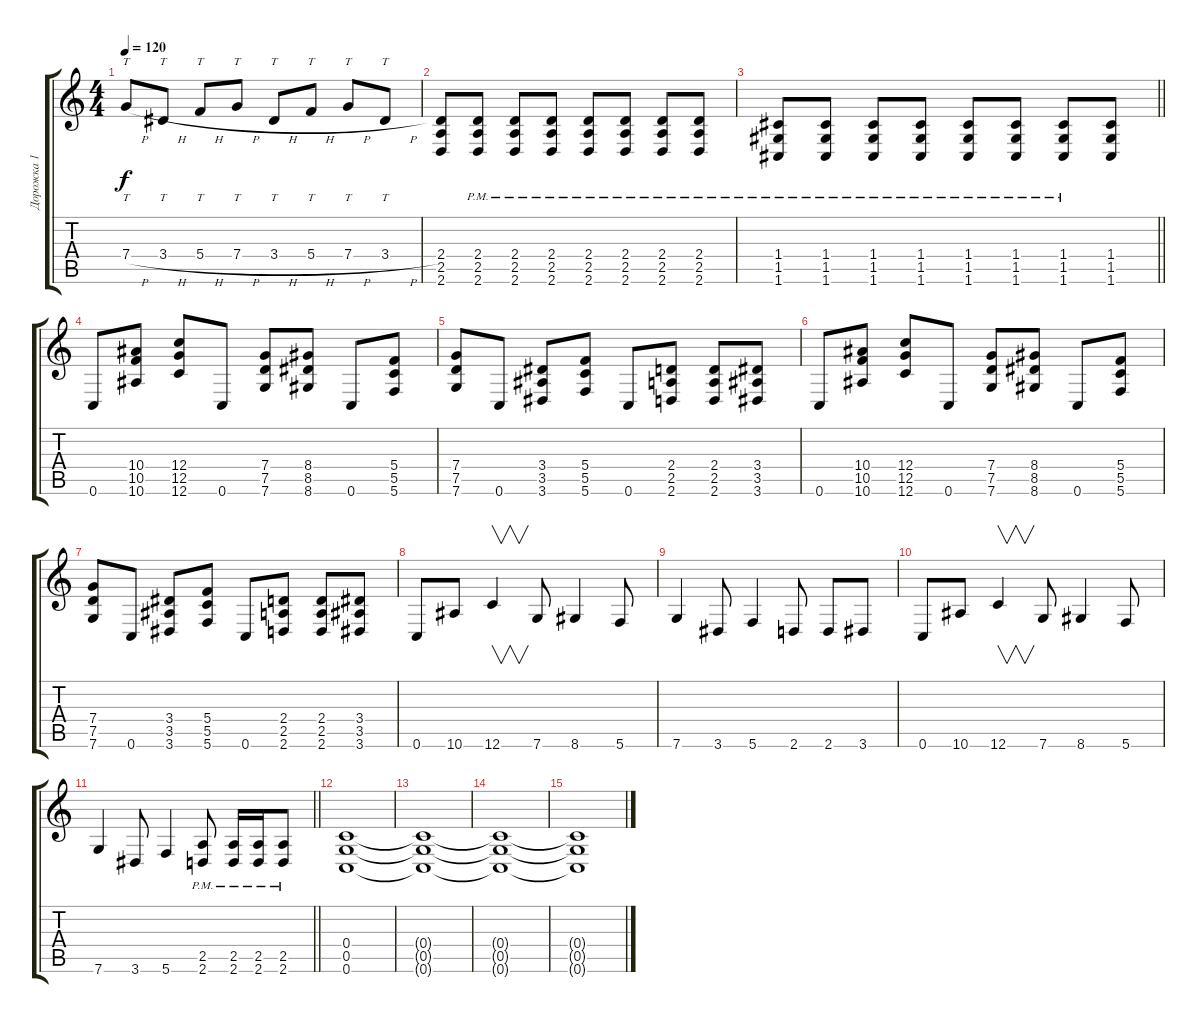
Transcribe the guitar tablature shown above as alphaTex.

\track ("Дорожка 1" "Дорожка 1") {instrument distortionguitar}
\staff {score tabs}
\tuning (D4 A3 F3 C3 G2 C2) {hide}
\ts (4 4)
\tempo 120
\clef g2
\ks c
7.4{h}.8{tt dy f} 3.4{h}.8{tt} 5.4{h}.8{tt} 7.4{h}.8{tt} 3.4{h}.8{tt} 5.4{h}.8{tt} 7.4{h}.8{tt} 3.4{h}.8{tt} |
(2.4 2.5 2.6).8 (2.4{pm} 2.5{pm} 2.6{pm}).8 (2.4{pm} 2.5{pm} 2.6{pm}).8 (2.4{pm} 2.5{pm} 2.6{pm}).8 (2.4{pm} 2.5{pm} 2.6{pm}).8 (2.4{pm} 2.5{pm} 2.6{pm}).8 (2.4{pm} 2.5{pm} 2.6{pm}).8 (2.4{pm} 2.5{pm} 2.6{pm}).8 |
\barLineRight lightlight
(1.4{pm} 1.5{pm} 1.6{pm}).8 (1.4{pm} 1.5{pm} 1.6{pm}).8 (1.4{pm} 1.5{pm} 1.6{pm}).8 (1.4{pm} 1.5{pm} 1.6{pm}).8 (1.4{pm} 1.5{pm} 1.6{pm}).8 (1.4{pm} 1.5{pm} 1.6{pm}).8 (1.4{pm} 1.5{pm} 1.6{pm}).8 (1.4 1.5 1.6).8 |
0.6.8 (10.4 10.5 10.6).8 (12.4 12.5 12.6).8 0.6.8 (7.4 7.5 7.6).8 (8.4 8.5 8.6).8 0.6.8 (5.4 5.5 5.6).8 |
(7.4 7.5 7.6).8 0.6.8 (3.4 3.5 3.6).8 (5.4 5.5 5.6).8 0.6.8 (2.4 2.5 2.6).8 (2.4 2.5 2.6).8 (3.4 3.5 3.6).8 |
0.6.8 (10.4 10.5 10.6).8 (12.4 12.5 12.6).8 0.6.8 (7.4 7.5 7.6).8 (8.4 8.5 8.6).8 0.6.8 (5.4 5.5 5.6).8 |
(7.4 7.5 7.6).8 0.6.8 (3.4 3.5 3.6).8 (5.4 5.5 5.6).8 0.6.8 (2.4 2.5 2.6).8 (2.4 2.5 2.6).8 (3.4 3.5 3.6).8 |
0.6.8 10.6.8 12.6.4{v} 7.6.8 8.6.4 5.6.8 |
7.6.4 3.6.8 5.6.4 2.6.8 2.6.8 3.6.8 |
0.6.8 10.6.8 12.6.4{v} 7.6.8 8.6.4 5.6.8 |
\barLineRight lightlight
7.6.4 3.6.8 5.6.4 (2.5{pm} 2.6{pm}).8 (2.5{pm} 2.6{pm}).16 (2.5{pm} 2.6{pm}).16 (2.5{pm} 2.6{pm}).8 |
(0.4 0.5 0.6).1{volume 1} |
(0.4{t} 0.5{t} 0.6{t}).1 |
(0.4{t} 0.5{t} 0.6{t}).1 |
(0.4{t} 0.5{t} 0.6{t}).1
